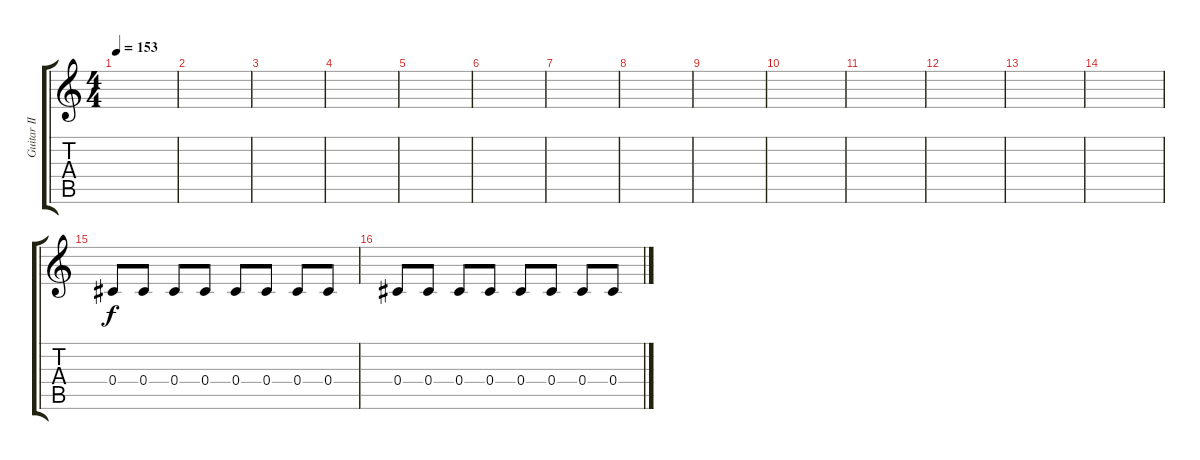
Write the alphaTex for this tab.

\track ("Guitar II - (Low Clean) Jade" "Guitar II ") {instrument electricguitarjazz}
\staff {score tabs}
\tuning (Eb4 Bb3 Gb3 Db3 Ab2 Eb2) {hide}
\ts (4 4)
\tempo 153
\clef g2
\ks c
|
|
|
|
|
|
|
|
|
|
|
|
|
|
0.4.8{dy f} 0.4.8 0.4.8 0.4.8 0.4.8 0.4.8 0.4.8 0.4.8 |
0.4.8 0.4.8 0.4.8 0.4.8 0.4.8 0.4.8 0.4.8 0.4.8
